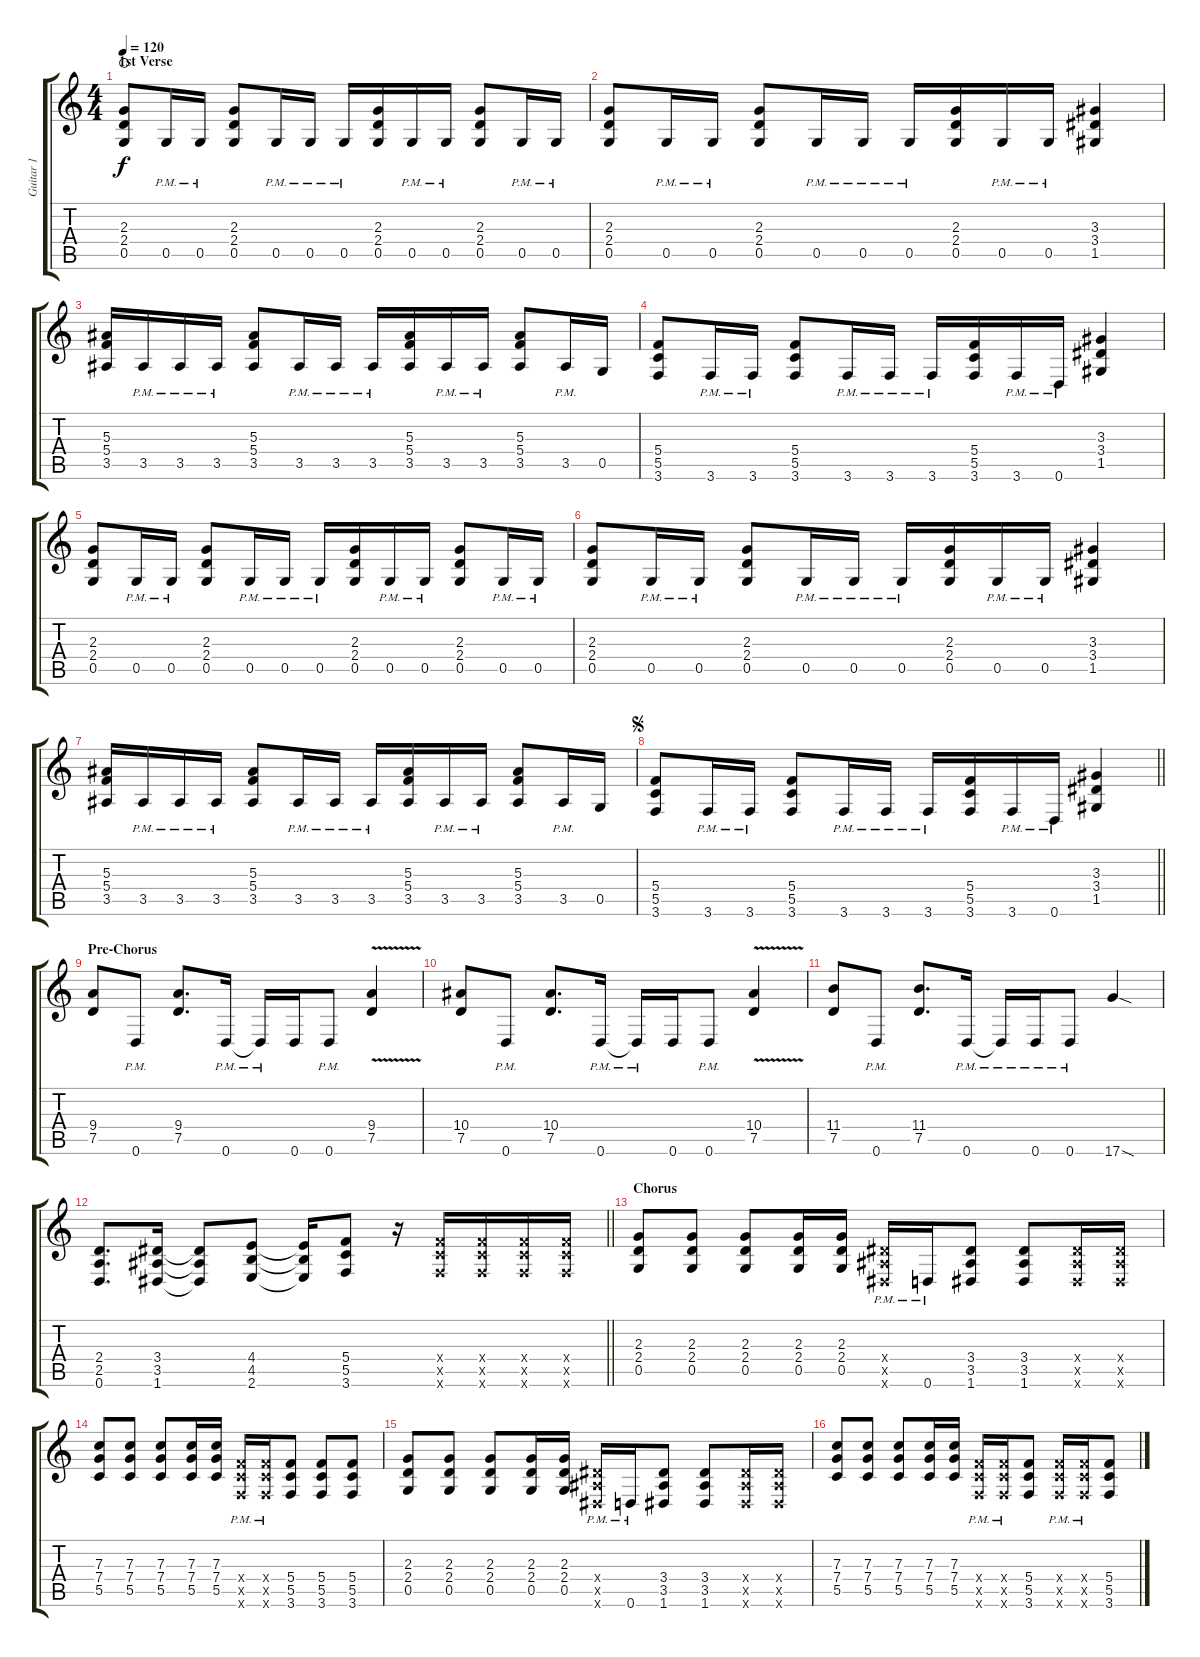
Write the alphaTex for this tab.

\track ("Guitar 1" "Guitar 1") {instrument distortionguitar}
\staff {score tabs}
\tuning (D4 A3 F3 C3 G2 D2) {hide}
\ts (4 4)
\section ("" "1st Verse")
\tempo 120
\clef g2
\ks c
(2.3 2.4 0.5).8{dy f waho} 0.5{pm}.16 0.5{pm}.16 (2.3 2.4 0.5).8 0.5{pm}.16 0.5{pm}.16 0.5{pm}.16 (2.3 2.4 0.5).16 0.5{pm}.16 0.5{pm}.16 (2.3 2.4 0.5).8 0.5{pm}.16 0.5{pm}.16 |
(2.3 2.4 0.5).8 0.5{pm}.16 0.5{pm}.16 (2.3 2.4 0.5).8 0.5{pm}.16 0.5{pm}.16 0.5{pm}.16 (2.3 2.4 0.5).16 0.5{pm}.16 0.5{pm}.16 (3.3 3.4 1.5).4 |
(5.3 5.4 3.5).16 3.5{pm}.16 3.5{pm}.16 3.5{pm}.16 (5.3 5.4 3.5).8 3.5{pm}.16 3.5{pm}.16 3.5{pm}.16 (5.3 5.4 3.5).16 3.5{pm}.16 3.5{pm}.16 (5.3 5.4 3.5).8 3.5{pm}.16 0.5.16 |
(5.4 5.5 3.6).8 3.6{pm}.16 3.6{pm}.16 (5.4 5.5 3.6).8 3.6{pm}.16 3.6{pm}.16 3.6{pm}.16 (5.4 5.5 3.6).16 3.6{pm}.16 0.6{pm}.16 (3.3 3.4 1.5).4 |
(2.3 2.4 0.5).8 0.5{pm}.16 0.5{pm}.16 (2.3 2.4 0.5).8 0.5{pm}.16 0.5{pm}.16 0.5{pm}.16 (2.3 2.4 0.5).16 0.5{pm}.16 0.5{pm}.16 (2.3 2.4 0.5).8 0.5{pm}.16 0.5{pm}.16 |
(2.3 2.4 0.5).8 0.5{pm}.16 0.5{pm}.16 (2.3 2.4 0.5).8 0.5{pm}.16 0.5{pm}.16 0.5{pm}.16 (2.3 2.4 0.5).16 0.5{pm}.16 0.5{pm}.16 (3.3 3.4 1.5).4 |
(5.3 5.4 3.5).16 3.5{pm}.16 3.5{pm}.16 3.5{pm}.16 (5.3 5.4 3.5).8 3.5{pm}.16 3.5{pm}.16 3.5{pm}.16 (5.3 5.4 3.5).16 3.5{pm}.16 3.5{pm}.16 (5.3 5.4 3.5).8 3.5{pm}.16 0.5.16 |
\jump segno
\barLineRight lightlight
(5.4 5.5 3.6).8 3.6{pm}.16 3.6{pm}.16 (5.4 5.5 3.6).8 3.6{pm}.16 3.6{pm}.16 3.6{pm}.16 (5.4 5.5 3.6).16 3.6{pm}.16 0.6{pm}.16 (3.3 3.4 1.5).4 |
\section ("" "Pre-Chorus")
(9.4 7.5).8 0.6{pm}.8 (9.4 7.5).8{d} 0.6{pm}.16 0.6{pm t}.16 0.6.16 0.6{pm}.8 (9.4{v} 7.5{v}).4 |
(10.4 7.5).8 0.6{pm}.8 (10.4 7.5).8{d} 0.6{pm}.16 0.6{pm t}.16 0.6.16 0.6{pm}.8 (10.4{v} 7.5{v}).4 |
(11.4 7.5).8 0.6{pm}.8 (11.4 7.5).8{d} 0.6{pm}.16 0.6{pm t}.16 0.6{pm}.16 0.6{pm}.8 17.6{sod}.4 |
\barLineRight lightlight
(2.4 2.5 0.6).8{d} (3.4 3.5 1.6).16 (3.4{t} 3.5{t} 1.6{t}).8 (4.4 4.5 2.6).8 (4.4{t} 4.5{t} 2.6{t}).16 (5.4 5.5 3.6).8 r.16 (5.4{x} 5.5{x} 3.6{x}).16 (5.4{x} 5.5{x} 3.6{x}).16 (5.4{x} 5.5{x} 3.6{x}).16 (5.4{x} 5.5{x} 3.6{x}).16 |
\section ("" "Chorus")
(2.3 2.4 0.5).8 (2.3 2.4 0.5).8 (2.3 2.4 0.5).8 (2.3 2.4 0.5).16 (2.3 2.4 0.5).16 (3.4{pm x} 3.5{pm x} 1.6{pm x}).16 0.6{pm}.16 (3.4 3.5 1.6).8 (3.4 3.5 1.6).8 (3.4{x} 3.5{x} 1.6{x}).16 (3.4{x} 3.5{x} 1.6{x}).16 |
(7.3 7.4 5.5).8 (7.3 7.4 5.5).8 (7.3 7.4 5.5).8 (7.3 7.4 5.5).16 (7.3 7.4 5.5).16 (5.4{pm x} 5.5{pm x} 3.6{pm x}).16 (5.4{pm x} 5.5{pm x} 3.6{pm x}).16 (5.4 5.5 3.6).8 (5.4 5.5 3.6).8 (5.4 5.5 3.6).8 |
(2.3 2.4 0.5).8 (2.3 2.4 0.5).8 (2.3 2.4 0.5).8 (2.3 2.4 0.5).16 (2.3 2.4 0.5).16 (3.4{pm x} 3.5{pm x} 1.6{pm x}).16 0.6{pm}.16 (3.4 3.5 1.6).8 (3.4 3.5 1.6).8 (3.4{x} 3.5{x} 1.6{x}).16 (3.4{x} 3.5{x} 1.6{x}).16 |
(7.3 7.4 5.5).8 (7.3 7.4 5.5).8 (7.3 7.4 5.5).8 (7.3 7.4 5.5).16 (7.3 7.4 5.5).16 (5.4{pm x} 5.5{pm x} 3.6{pm x}).16 (5.4{pm x} 5.5{pm x} 3.6{pm x}).16 (5.4 5.5 3.6).8 (5.4{pm x} 5.5{pm x} 3.6{pm x}).16 (5.4{pm x} 5.5{pm x} 3.6{pm x}).16 (5.4 5.5 3.6).8
